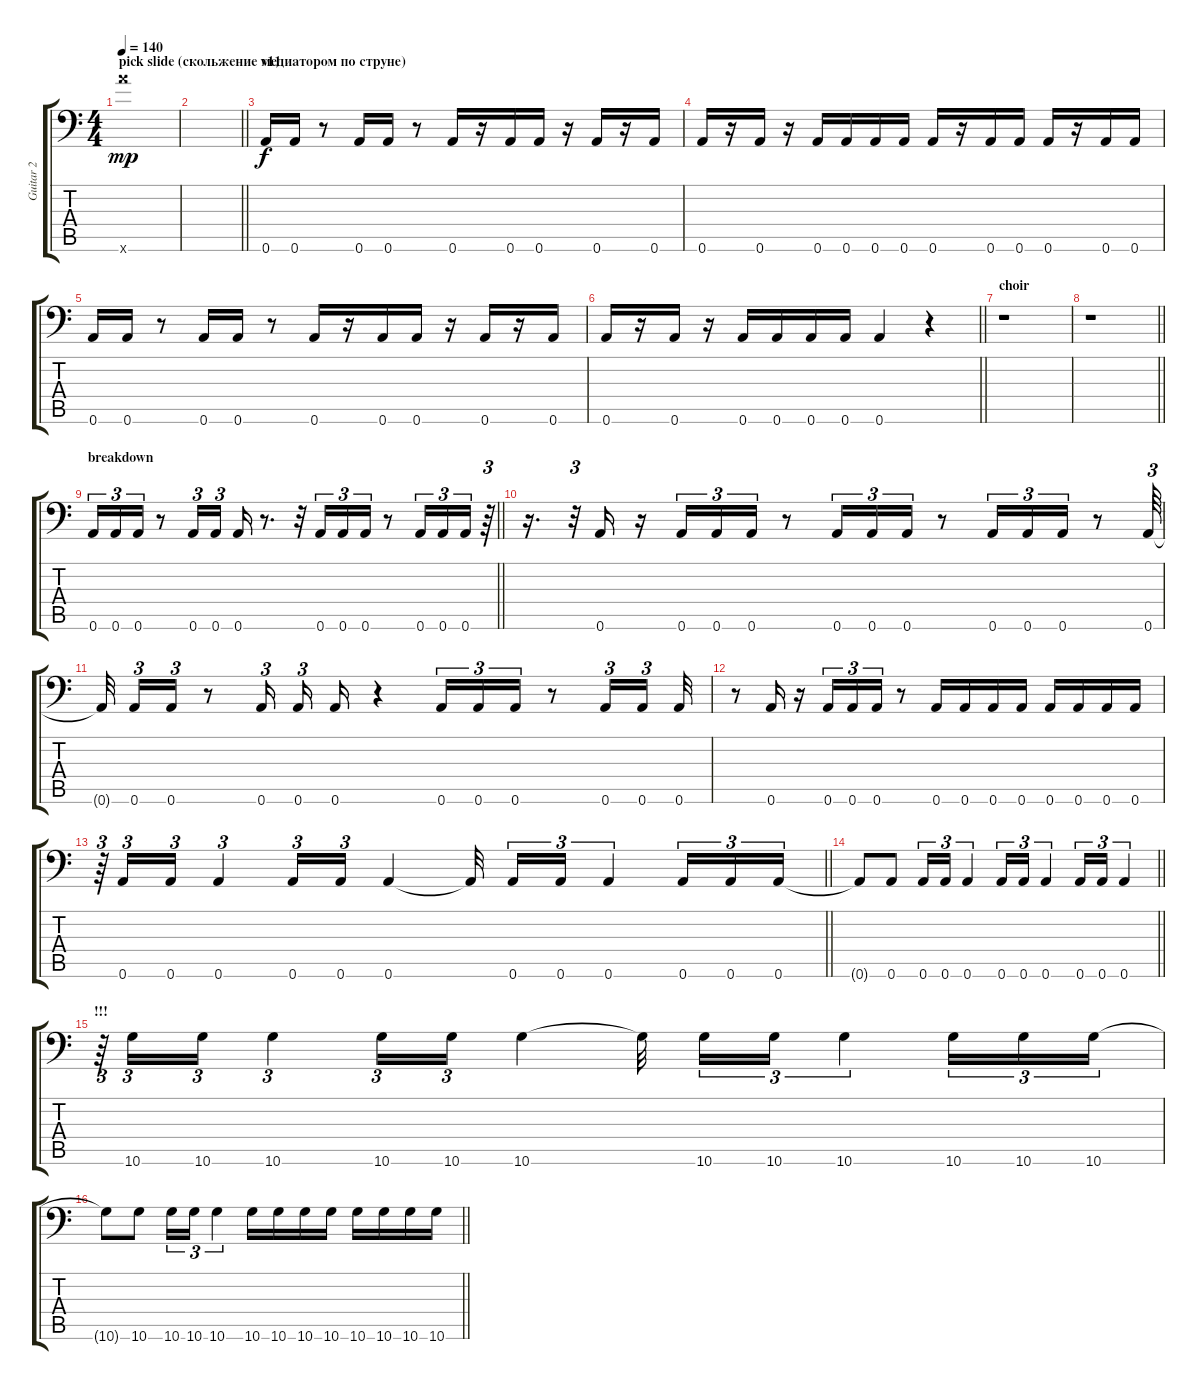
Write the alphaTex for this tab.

\track ("Guitar 2" "Guitar 2") {instrument distortionguitar}
\staff {score tabs}
\tuning (B3 G3 D3 A2 E2 A1) {hide}
\ts (4 4)
\section ("" "pick slide (скольжение медиатором по струне)")
\tempo 140
\clef f4
\ks c
24.6{x}.1{dy mp} |
\barLineRight lightlight
|
\section ("" "v11")
0.6.16{dy f} 0.6.16 r.8 0.6.16 0.6.16 r.8 0.6.16 r.16 0.6.16 0.6.16 r.16 0.6.16 r.16 0.6.16 |
0.6.16 r.16 0.6.16 r.16 0.6.16 0.6.16 0.6.16 0.6.16 0.6.16 r.16 0.6.16 0.6.16 0.6.16 r.16 0.6.16 0.6.16 |
0.6.16 0.6.16 r.8 0.6.16 0.6.16 r.8 0.6.16 r.16 0.6.16 0.6.16 r.16 0.6.16 r.16 0.6.16 |
\barLineRight lightlight
0.6.16 r.16 0.6.16 r.16 0.6.16 0.6.16 0.6.16 0.6.16 0.6.4 r.4 |
\section ("" "choir")
r.1 |
\barLineRight lightlight
r.1 |
\section ("" "breakdown")
\barLineRight lightlight
0.6.16{tu (3 2)} 0.6.16{tu (3 2)} 0.6.16{tu (3 2)} r.8 0.6.16{tu (3 2)} 0.6.16{tu (3 2) beam splitsecondary} 0.6.16 r.8{d} r.32 0.6.16{tu (3 2)} 0.6.16{tu (3 2)} 0.6.16{tu (3 2)} r.8 0.6.16{tu (3 2)} 0.6.16{tu (3 2)} 0.6.16{tu (3 2)} r.64{tu (3 2)} |
r.16{d} r.32{tu (3 2)} 0.6.16 r.16 0.6.16{tu (3 2)} 0.6.16{tu (3 2)} 0.6.16{tu (3 2)} r.8 0.6.16{tu (3 2)} 0.6.16{tu (3 2)} 0.6.16{tu (3 2)} r.8 0.6.16{tu (3 2)} 0.6.16{tu (3 2)} 0.6.16{tu (3 2)} r.8 0.6.64{tu (3 2)} |
0.6{t}.32{beam splitsecondary} 0.6.16{tu (3 2)} 0.6.16{tu (3 2)} r.8 0.6.16{tu (3 2)} 0.6.16{tu (3 2)} 0.6.16 r.4 0.6.16{tu (3 2)} 0.6.16{tu (3 2)} 0.6.16{tu (3 2)} r.8 0.6.16{tu (3 2)} 0.6.16{tu (3 2) beam splitsecondary} 0.6.32 |
r.8 0.6.16 r.16 0.6.16{tu (3 2)} 0.6.16{tu (3 2)} 0.6.16{tu (3 2)} r.8 0.6.16 0.6.16 0.6.16 0.6.16 0.6.16 0.6.16 0.6.16 0.6.16 |
\barLineRight lightlight
r.64{tu (3 2)} 0.6.16{tu (3 2)} 0.6.16{tu (3 2)} 0.6.4{tu (3 2)} 0.6.16{tu (3 2)} 0.6.16{tu (3 2)} 0.6.4 0.6{t}.32{beam splitsecondary} 0.6.16{tu (3 2)} 0.6.16{tu (3 2)} 0.6.4{tu (3 2)} 0.6.16{tu (3 2)} 0.6.16{tu (3 2)} 0.6.16{tu (3 2)} |
\barLineRight lightlight
0.6{t}.8 0.6.8 0.6.16{tu (3 2)} 0.6.16{tu (3 2)} 0.6.4{tu (3 2)} 0.6.16{tu (3 2)} 0.6.16{tu (3 2)} 0.6.4{tu (3 2)} 0.6.16{tu (3 2)} 0.6.16{tu (3 2)} 0.6.4{tu (3 2)} |
\section ("" "!!!")
r.64{tu (3 2)} 10.6.16{tu (3 2)} 10.6.16{tu (3 2)} 10.6.4{tu (3 2)} 10.6.16{tu (3 2)} 10.6.16{tu (3 2)} 10.6.4 10.6{t}.32{beam splitsecondary} 10.6.16{tu (3 2)} 10.6.16{tu (3 2)} 10.6.4{tu (3 2)} 10.6.16{tu (3 2)} 10.6.16{tu (3 2)} 10.6.16{tu (3 2)} |
\barLineRight lightlight
10.6{t}.8 10.6.8 10.6.16{tu (3 2)} 10.6.16{tu (3 2)} 10.6.4{tu (3 2)} 10.6.16 10.6.16 10.6.16 10.6.16 10.6.16 10.6.16 10.6.16 10.6.16
